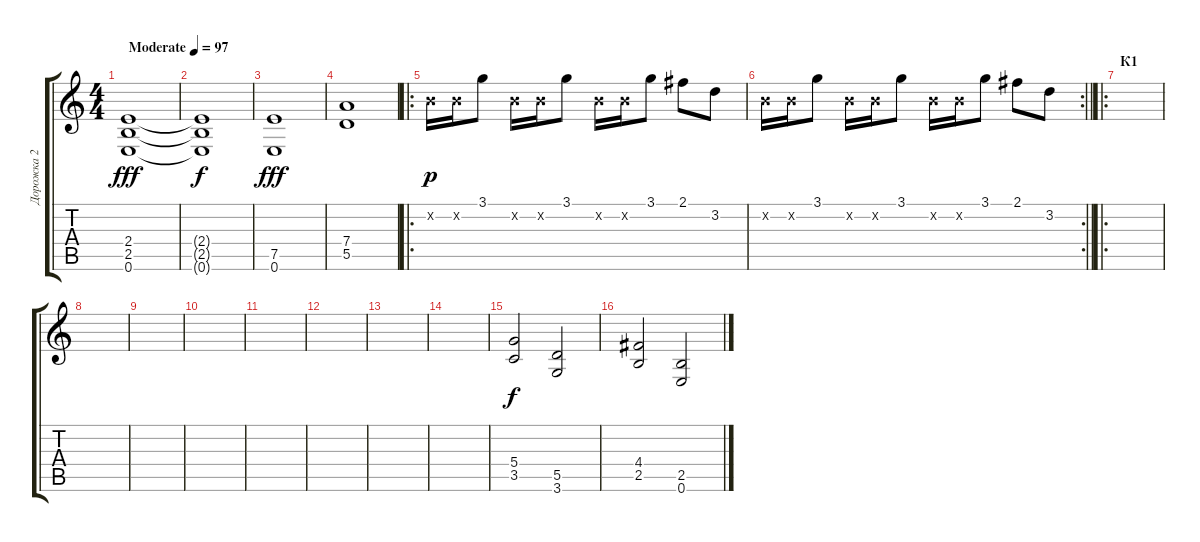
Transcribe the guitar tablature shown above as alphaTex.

\track ("Дорожка 2" "Дорожка 2") {instrument distortionguitar}
\staff {score tabs}
\tuning (E4 B3 G3 D3 A2 E2) {hide}
\ts (4 4)
\tempo (97 "Moderate")
\clef g2
\ks c
(2.4 2.5 0.6).1{dy fff instrument distortionguitar} |
(2.4{t} 2.5{t} 0.6{t}).1{dy f} |
(7.5 0.6).1{dy fff} |
(7.4 5.5).1 |
\ro
0.2{x}.16{dy p} 0.2{x}.16 3.1.8 0.2{x}.16 0.2{x}.16 3.1.8 0.2{x}.16 0.2{x}.16 3.1.8 2.1.8 3.2.8 |
\rc 2
\barLineRight lightlight
0.2{x}.16 0.2{x}.16 3.1.8 0.2{x}.16 0.2{x}.16 3.1.8 0.2{x}.16 0.2{x}.16 3.1.8 2.1.8 3.2.8 |
\ro
\section ("" "К1")
|
|
|
|
|
|
|
|
(5.4 3.5).2{dy f} (5.5 3.6).2 |
(4.4 2.5).2 (2.5 0.6).2
